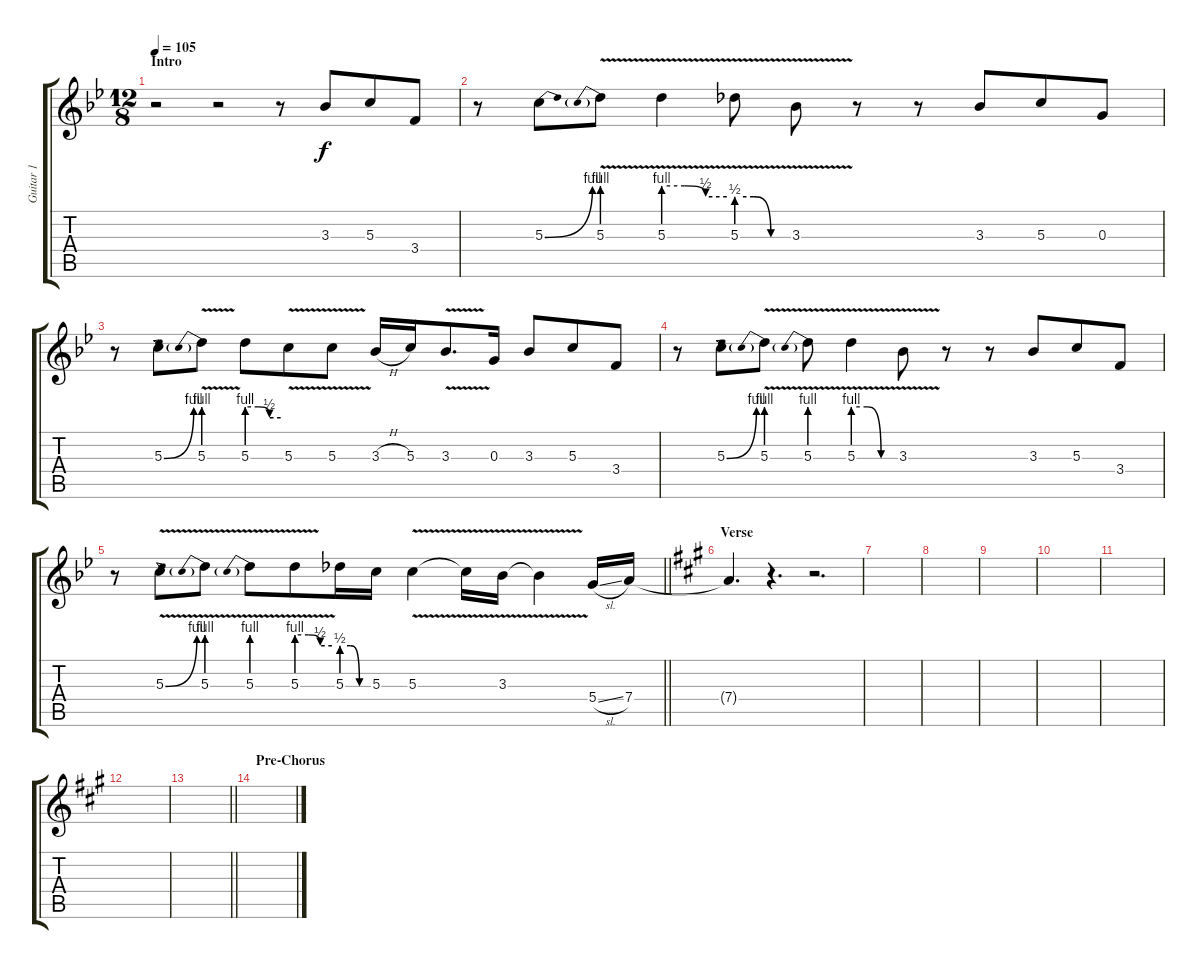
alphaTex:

\track ("Guitar 1" "Guitar 1") {instrument distortionguitar}
\staff {score tabs}
\tuning (E4 B3 G3 D3 A2 E2) {hide}
\ts (12 8)
\section ("" "Intro")
\tempo 105
\clef g2
\ks bb
r.2{dy f instrument distortionguitar} r.2 r.8 3.3.8 5.3.8 3.4.8 |
r.8 5.3{be (bend 0 0 60 4)}.8 5.3{be (prebend 0 4 60 4) v}.8 5.3{be (custom 0 4 20 4 40 2 60 2) v}.4 5.3{be (custom 0 2 20 2 40 0 60 0) v}.8 3.3{v}.8 r.8 r.8 3.3.8 5.3.8 0.3.8 |
r.8 5.3{be (bend 0 0 60 4)}.8 5.3{be (prebend 0 4 60 4) v}.8 5.3{be (custom 0 4 20 4 40 2 60 2)}.8 5.3{v}.8 5.3{v}.8 3.3{h}.16 5.3.16 3.3{v}.8{d} 0.3.16 3.3.8 5.3.8 3.4.8 |
r.8 5.3{be (bend 0 0 60 4)}.8 5.3{be (prebend 0 4 60 4) v}.8 5.3{be (prebend 0 4 60 4) v}.8 5.3{be (custom 0 4 20 4 40 0 60 0) v}.4 3.3{v}.8 r.8 r.8 3.3.8 5.3.8 3.4.8 |
\barLineRight lightlight
r.8 5.3{be (bend 0 0 60 4) v}.8 5.3{be (prebend 0 4 60 4) v}.8 5.3{be (prebend 0 4 60 4) v}.8 5.3{be (custom 0 4 20 4 40 2 60 2) v}.8 5.3{be (custom 0 2 20 2 40 0 60 0)}.16 5.3.16 5.3{v}.4 5.3{t}.16 3.3{v}.16 3.3{t}.4 5.4{sl}.16 7.4.16 |
\section ("" "Verse")
\ks a
7.4{t}.4{d} r.4{d} r.2{d} |
|
|
|
|
|
|
\barLineRight lightlight
|
\section ("" "Pre-Chorus")
